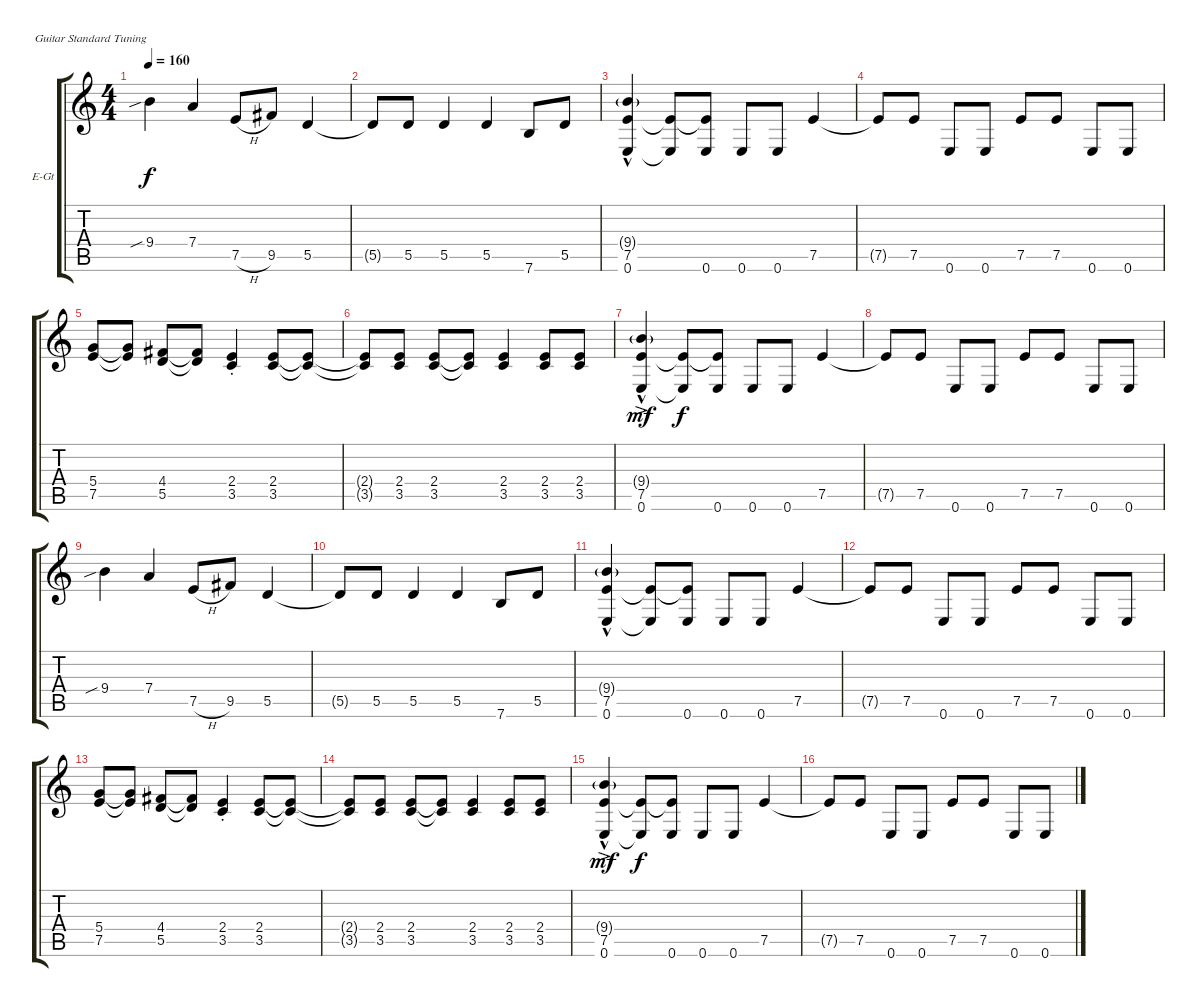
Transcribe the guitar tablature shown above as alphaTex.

\bracketExtendMode groupsimilarinstruments
\firstSystemTrackNameOrientation horizontal
\otherSystemsTrackNameOrientation horizontal
\track ("Electric guitar 1" "E-Gt") {instrument overdrivenguitar}
\staff {score tabs}
\tuning (E4 B3 G3 D3 A2 E2)
\ts (4 4)
\tempo 160
\clef g2
\scale
0.333333
\ks c
9.4{sib}.4{dy f} 7.4.4 7.5{h}.8 9.5.8 5.5.4 |
\scale
0.333333 5.5{t}.8 5.5.8 5.5.4 5.5.4 7.6.8 5.5.8 |
\scale
0.333333 (9.4{g} 7.5{hac} 0.6).4 (0.6{t} 7.5{t}).8 (7.5{t} 0.6).8 0.6.8 0.6.8 7.5.4 |
\scale
0.333333 7.5{t}.8 7.5.8 0.6.8 0.6.8 7.5.8 7.5.8 0.6.8 0.6.8 |
\scale
0.333333 (5.4 7.5).8 (5.4{t} 7.5{t}).8 (4.4 5.5).8 (4.4{t} 5.5{t}).8 (2.4{st} 3.5{st}).4 (2.4 3.5).8 (2.4{t} 3.5{t}).8 |
\scale
0.333333 (2.4{t} 3.5{t}).8 (2.4 3.5).8 (2.4 3.5).8 (2.4{t} 3.5{t}).8 (2.4 3.5).4 (2.4 3.5).8 (2.4 3.5).8 |
\scale
0.333333 (9.4{g} 7.5{hac} 0.6{ac}).4{dy mf} (0.6{t} 7.5{t}).8{dy f} (7.5{t} 0.6).8 0.6.8 0.6.8 7.5.4 |
\scale
0.333333 7.5{t}.8 7.5.8 0.6.8 0.6.8 7.5.8 7.5.8 0.6.8 0.6.8 |
\scale
0.333333 9.4{sib}.4 7.4.4 7.5{h}.8 9.5.8 5.5.4 |
\scale
0.333333 5.5{t}.8 5.5.8 5.5.4 5.5.4 7.6.8 5.5.8 |
\scale
0.333333 (9.4{g} 7.5{hac} 0.6).4 (0.6{t} 7.5{t}).8 (7.5{t} 0.6).8 0.6.8 0.6.8 7.5.4 |
\scale
0.333333 7.5{t}.8 7.5.8 0.6.8 0.6.8 7.5.8 7.5.8 0.6.8 0.6.8 |
\scale
0.333333 (5.4 7.5).8 (5.4{t} 7.5{t}).8 (4.4 5.5).8 (4.4{t} 5.5{t}).8 (2.4{st} 3.5{st}).4 (2.4 3.5).8 (2.4{t} 3.5{t}).8 |
\scale
0.333333 (2.4{t} 3.5{t}).8 (2.4 3.5).8 (2.4 3.5).8 (2.4{t} 3.5{t}).8 (2.4 3.5).4 (2.4 3.5).8 (2.4 3.5).8 |
\scale
0.333333 (9.4{g} 7.5{hac} 0.6{ac}).4{dy mf} (0.6{t} 7.5{t}).8{dy f} (7.5{t} 0.6).8 0.6.8 0.6.8 7.5.4 |
\scale
0.333333 7.5{t}.8 7.5.8 0.6.8 0.6.8 7.5.8 7.5.8 0.6.8 0.6.8
